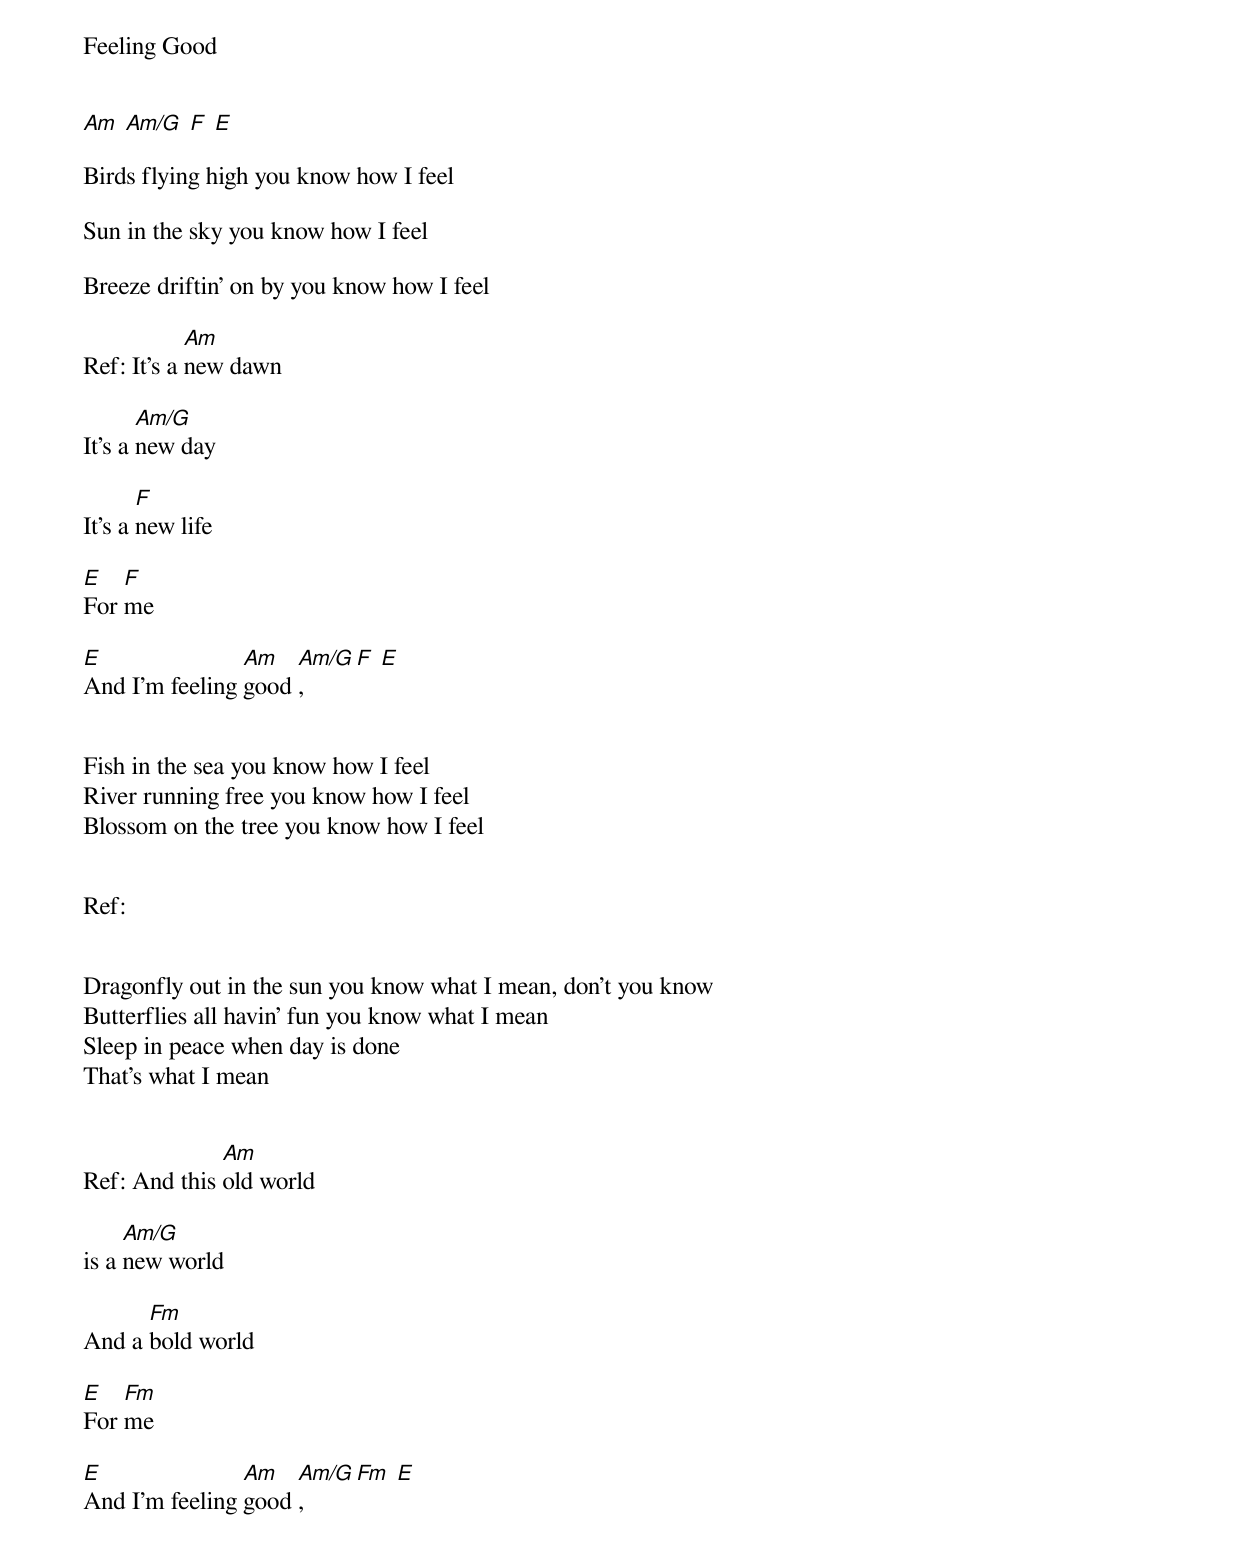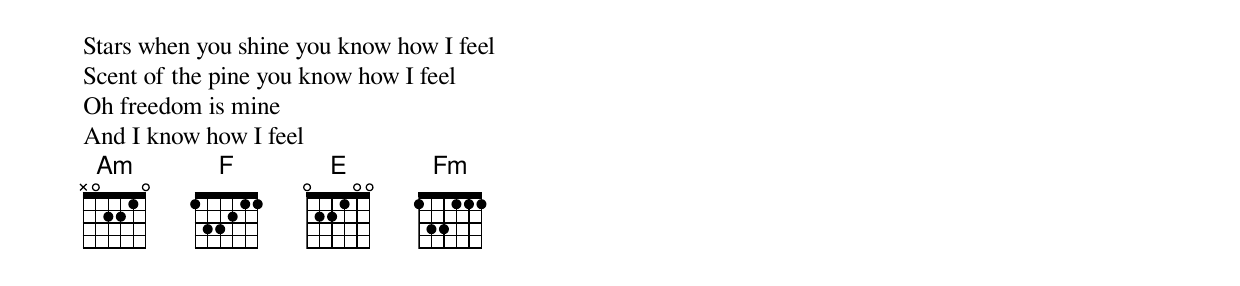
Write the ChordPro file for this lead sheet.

Feeling Good


[Am] [Am/G] [F] [E]

Birds flying high you know how I feel

Sun in the sky you know how I feel

Breeze driftin' on by you know how I feel

Ref: It's a [Am]new dawn

It's a [Am/G]new day

It's a [F]new life

[E]For [F]me

[E]And I'm feeling [Am]good [Am/G], [F] [E]


Fish in the sea you know how I feel
River running free you know how I feel
Blossom on the tree you know how I feel


Ref:


Dragonfly out in the sun you know what I mean, don't you know
Butterflies all havin' fun you know what I mean
Sleep in peace when day is done
That's what I mean


Ref: And this [Am]old world

is a [Am/G]new world

And a [Fm]bold world

[E]For [Fm]me

[E]And I'm feeling [Am]good [Am/G], [Fm] [E]


Stars when you shine you know how I feel
Scent of the pine you know how I feel
Oh freedom is mine
And I know how I feel
